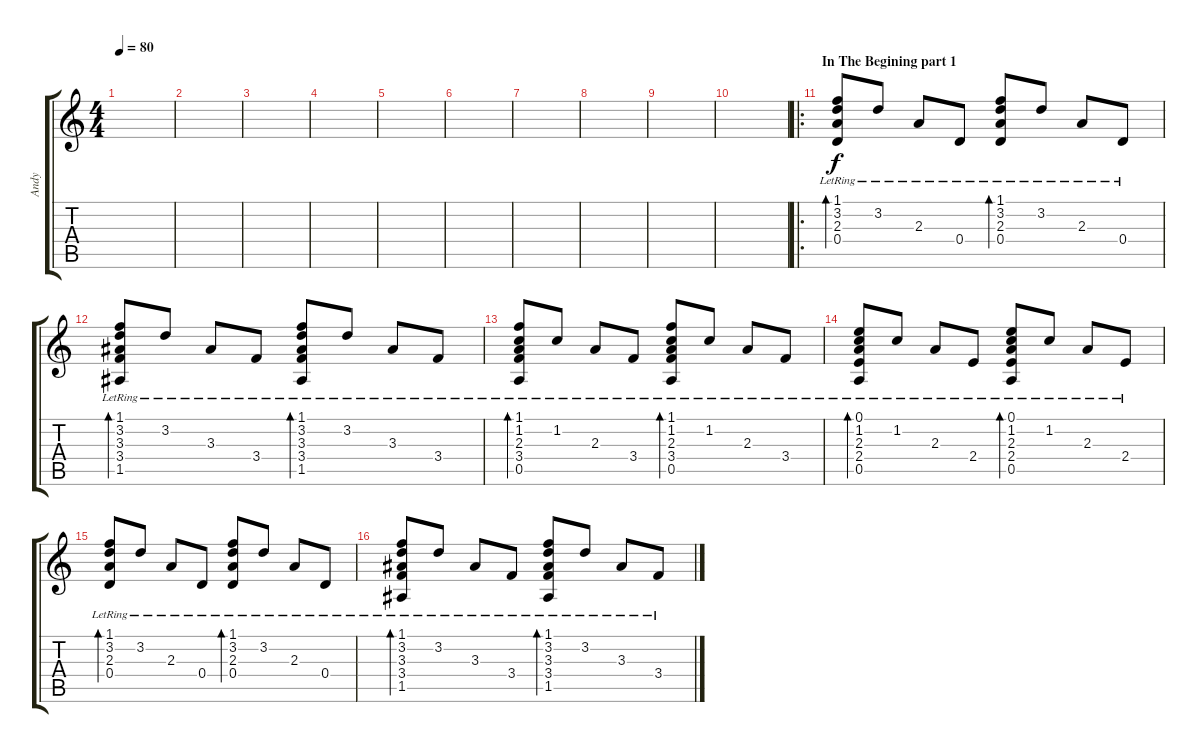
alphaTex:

\track ("Andy" "Andy") {instrument acousticguitarsteel}
\staff {score tabs}
\tuning (E4 B3 G3 D3 A2 E2) {hide}
\ts (4 4)
\tempo 80
\clef g2
\ks c
|
|
|
|
|
|
|
|
|
|
\ro
\section ("" "In The Begining part 1")
(1.1{lr} 3.2{lr} 2.3{lr} 0.4{lr}).8{bd 60} 3.2{lr}.8 2.3{lr}.8 0.4{lr}.8 (1.1{lr} 3.2{lr} 2.3{lr} 0.4{lr}).8{bd 60} 3.2{lr}.8 2.3{lr}.8 0.4{lr}.8 |
(1.1{lr} 3.2{lr} 3.3{lr} 3.4{lr} 1.5{lr}).8{bd 60} 3.2{lr}.8 3.3{lr}.8 3.4{lr}.8 (1.1{lr} 3.2{lr} 3.3{lr} 3.4{lr} 1.5{lr}).8{bd 60} 3.2{lr}.8 3.3{lr}.8 3.4{lr}.8 |
(1.1{lr} 1.2{lr} 2.3{lr} 3.4{lr} 0.5{lr}).8{bd 60} 1.2{lr}.8 2.3{lr}.8 3.4{lr}.8 (1.1{lr} 1.2{lr} 2.3{lr} 3.4{lr} 0.5{lr}).8{bd 60} 1.2{lr}.8 2.3{lr}.8 3.4{lr}.8 |
(0.1{lr} 1.2{lr} 2.3{lr} 2.4{lr} 0.5{lr}).8{bd 60} 1.2{lr}.8 2.3{lr}.8 2.4{lr}.8 (0.1{lr} 1.2{lr} 2.3{lr} 2.4{lr} 0.5{lr}).8{bd 60} 1.2{lr}.8 2.3{lr}.8 2.4{lr}.8 |
(1.1{lr} 3.2{lr} 2.3{lr} 0.4{lr}).8{bd 60} 3.2{lr}.8 2.3{lr}.8 0.4{lr}.8 (1.1{lr} 3.2{lr} 2.3{lr} 0.4{lr}).8{bd 60} 3.2{lr}.8 2.3{lr}.8 0.4{lr}.8 |
(1.1{lr} 3.2{lr} 3.3{lr} 3.4{lr} 1.5{lr}).8{bd 60} 3.2{lr}.8 3.3{lr}.8 3.4{lr}.8 (1.1{lr} 3.2{lr} 3.3{lr} 3.4{lr} 1.5{lr}).8{bd 60} 3.2{lr}.8 3.3{lr}.8 3.4{lr}.8
